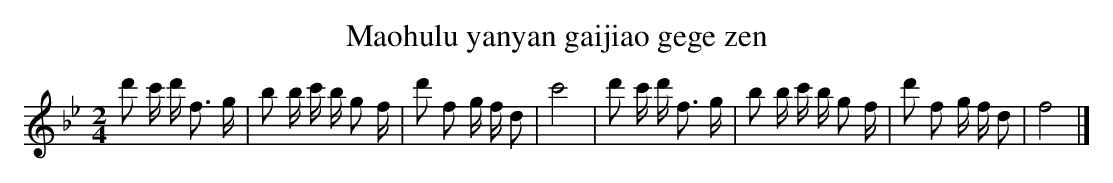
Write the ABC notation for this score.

X:1
T: Maohulu yanyan gaijiao gege zen
L: 1/16
M: 2/4
K: Bb
d'2 c' d'2< f2 g [I:setbarnb 1]|
b2 b c' b g2 f |
d'2 f2 g f d2 |
c'8 |
d'2 c' d'2< f2 g |
b2 b c' b g2 f |
d'2 f2 g f d2 |
f8 |]
